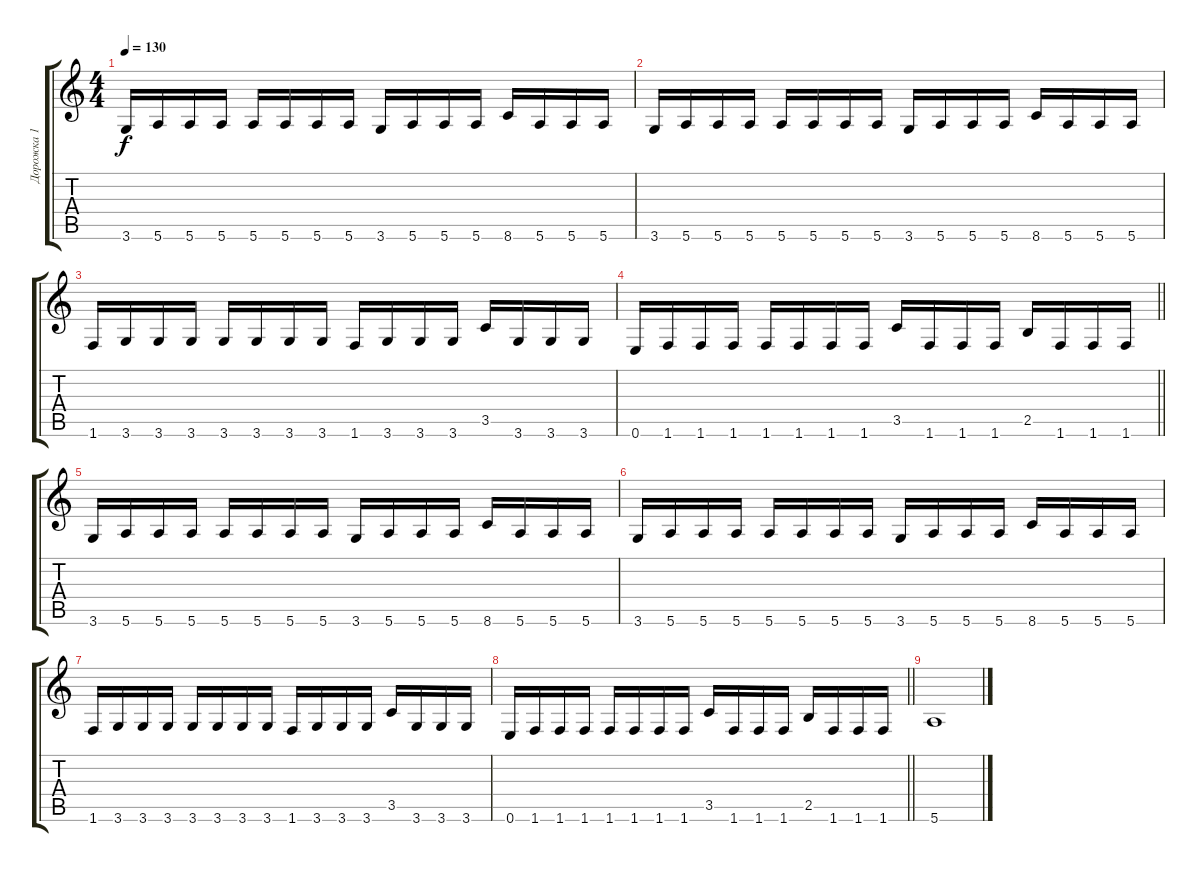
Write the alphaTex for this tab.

\track ("Дорожка 1" "Дорожка 1") {instrument overdrivenguitar}
\staff {score tabs}
\tuning (E4 B3 G3 D3 A2 E2) {hide}
\ts (4 4)
\tempo 130
\clef g2
\ks c
3.6.16{dy f} 5.6.16 5.6.16 5.6.16 5.6.16 5.6.16 5.6.16 5.6.16 3.6.16 5.6.16 5.6.16 5.6.16 8.6.16 5.6.16 5.6.16 5.6.16 |
3.6.16 5.6.16 5.6.16 5.6.16 5.6.16 5.6.16 5.6.16 5.6.16 3.6.16 5.6.16 5.6.16 5.6.16 8.6.16 5.6.16 5.6.16 5.6.16 |
1.6.16 3.6.16 3.6.16 3.6.16 3.6.16 3.6.16 3.6.16 3.6.16 1.6.16 3.6.16 3.6.16 3.6.16 3.5.16 3.6.16 3.6.16 3.6.16 |
\barLineRight lightlight
0.6.16 1.6.16 1.6.16 1.6.16 1.6.16 1.6.16 1.6.16 1.6.16 3.5.16 1.6.16 1.6.16 1.6.16 2.5.16 1.6.16 1.6.16 1.6.16 |
3.6.16 5.6.16 5.6.16 5.6.16 5.6.16 5.6.16 5.6.16 5.6.16 3.6.16 5.6.16 5.6.16 5.6.16 8.6.16 5.6.16 5.6.16 5.6.16 |
3.6.16 5.6.16 5.6.16 5.6.16 5.6.16 5.6.16 5.6.16 5.6.16 3.6.16 5.6.16 5.6.16 5.6.16 8.6.16 5.6.16 5.6.16 5.6.16 |
1.6.16 3.6.16 3.6.16 3.6.16 3.6.16 3.6.16 3.6.16 3.6.16 1.6.16 3.6.16 3.6.16 3.6.16 3.5.16 3.6.16 3.6.16 3.6.16 |
\barLineRight lightlight
0.6.16 1.6.16 1.6.16 1.6.16 1.6.16 1.6.16 1.6.16 1.6.16 3.5.16 1.6.16 1.6.16 1.6.16 2.5.16 1.6.16 1.6.16 1.6.16 |
5.6.1
